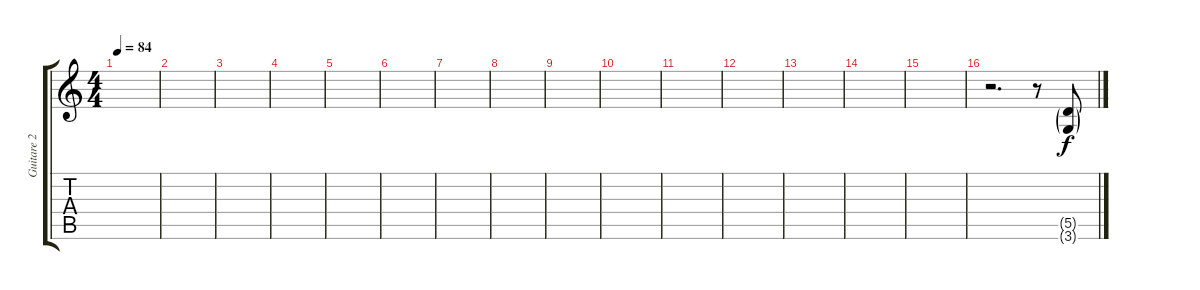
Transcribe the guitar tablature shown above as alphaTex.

\track ("Guitare 2" "Guitare 2") {instrument distortionguitar}
\staff {score tabs}
\tuning (E4 B3 G3 D3 A2 E2) {hide}
\ts (4 4)
\tempo 84
\clef g2
\ks c
|
|
|
|
|
|
|
|
|
|
|
|
|
|
|
r.2{d} r.8 (5.5{sl g} 3.6{sl g}).8
